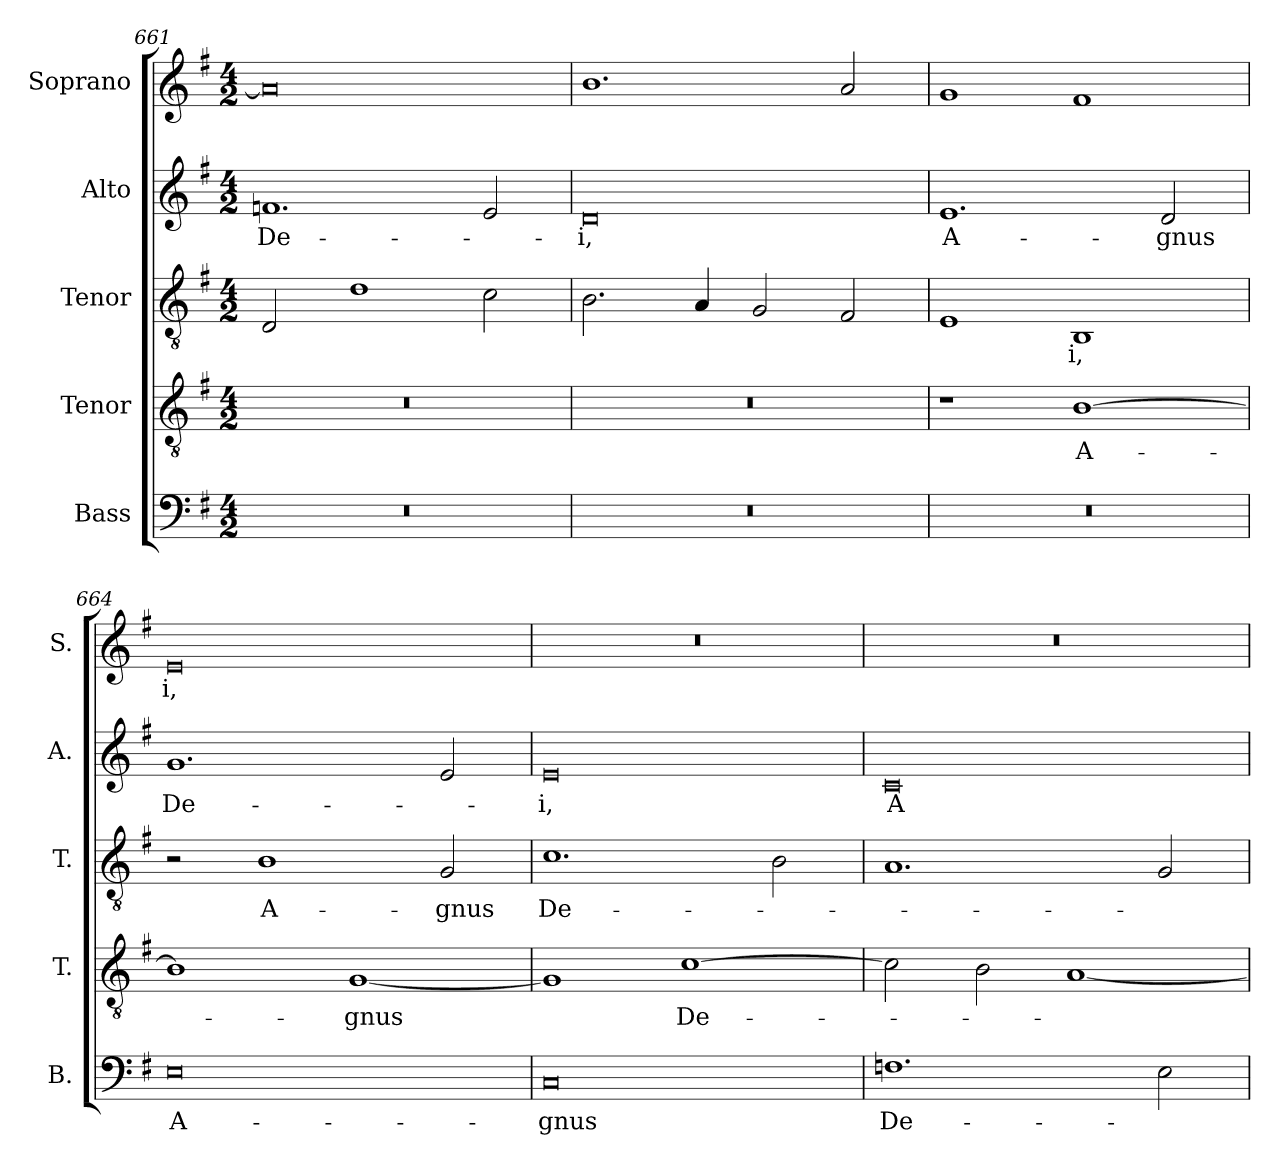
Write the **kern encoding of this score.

**kern	**text	**kern	**text	**kern	**text	**kern	**text	**kern	**text
*part5	*part5	*part4	*part4	*part3	*part3	*part2	*part2	*part1	*part1
*staff5	*staff5	*staff4	*staff4	*staff3	*staff3	*staff2	*staff2	*staff1	*staff1
*I"Bass	*	*I"Tenor	*	*I"Tenor	*	*I"Alto	*	*I"Soprano	*
*I'B.	*	*I'T.	*	*I'T.	*	*I'A.	*	*I'S.	*
*clefF4	*	*clefGv2	*	*clefGv2	*	*clefG2	*	*clefG2	*
*	*	*ITrd7c12	*	*ITrd7c12	*	*	*	*	*
*k[f#]	*	*k[f#]	*	*k[f#]	*	*k[f#]	*	*k[f#]	*
*G:	*	*G:	*	*G:	*	*G:	*	*G:	*
*M4/2	*	*M4/2	*	*M4/2	*	*M4/2	*	*M4/2	*
=661	=661	=661	=661	=661	=661	=661	=661	=661	=661
!LO:N:vis=1	!	!LO:N:vis=1	!	!	!	!	!	!	!
!	!	!	!	!	!	!	!LO:LY:b:color=#000000	!	!
0r	.	0r	.	2DDi/	.	1.fni	De-	0ai]	.
.	.	.	.	1Di	.	.	.	.	.
.	.	.	.	2Ci\	.	2ei/	.	.	.
=662	=662	=662	=662	=662	=662	=662	=662	=662	=662
!LO:N:vis=1	!	!LO:N:vis=1	!	!	!	!	!	!	!
!	!	!	!	!	!	!	!LO:LY:b:color=#000000	!	!
0r	.	0r	.	2.BBi\	.	0di	-i,	1.bi	.
.	.	.	.	4AAi/	.	.	.	.	.
.	.	.	.	2GGi/	.	.	.	.	.
.	.	.	.	2FF#i/	.	.	.	2ai/	.
=663	=663	=663	=663	=663	=663	=663	=663	=663	=663
!LO:N:vis=1	!	!	!	!	!	!	!	!	!
!	!	!	!	!	!	!	!LO:LY:b:color=#000000	!	!
0r	.	1r	.	1EEi	.	1.ei	A-	1gi	.
!	!	!	!LO:LY:b:color=#000000	!	!	!	!	!	!
!	!	!	!	!	!LO:LY:b:color=#000000	!	!	!	!
.	.	[1BBi	A-	1BBBi	-i,	.	.	1f#i	.
!	!	!	!	!	!	!	!LO:LY:b:color=#000000	!	!
.	.	.	.	.	.	2di/	-gnus	.	.
=664	=664	=664	=664	=664	=664	=664	=664	=664	=664
!	!LO:LY:b:color=#000000	!	!	!	!	!	!	!	!
!	!	!	!	!	!	!	!LO:LY:b:color=#000000	!	!
!	!	!	!	!	!	!	!	!	!LO:LY:b:color=#000000
0Ei	A-	1BBi]	.	2r	.	1.gi	De-	0ei	-i,
!	!	!	!	!	!LO:LY:b:color=#000000	!	!	!	!
.	.	.	.	1BBi	A-	.	.	.	.
!	!	!	!LO:LY:b:color=#000000	!	!	!	!	!	!
.	.	[1GGi	-gnus	.	.	.	.	.	.
!	!	!	!	!	!LO:LY:b:color=#000000	!	!	!	!
.	.	.	.	2GGi/	-gnus	2ei/	.	.	.
=665	=665	=665	=665	=665	=665	=665	=665	=665	=665
!	!LO:LY:b:color=#000000	!	!	!	!	!	!	!	!
!	!	!	!	!	!LO:LY:b:color=#000000	!	!	!	!
!	!	!	!	!	!	!	!LO:LY:b:color=#000000	!LO:N:vis=1	!
0Ci	-gnus	1GGi]	.	1.Ci	De-	0ei	-i,	0r	.
!	!	!	!LO:LY:b:color=#000000	!	!	!	!	!	!
.	.	[1Ci	De-	.	.	.	.	.	.
.	.	.	.	2BBi\	.	.	.	.	.
!!LO:LB:g=z
=666	=666	=666	=666	=666	=666	=666	=666	=666	=666
!	!LO:LY:b:color=#000000	!	!	!	!	!	!	!	!
!	!	!	!	!	!	!	!LO:LY:b:color=#000000	!LO:N:vis=1	!
1.Fni	De-	2Ci\]	.	1.AAi	.	0ci	A-	0r	.
.	.	2BBi\	.	.	.	.	.	.	.
.	.	[1AAi	.	.	.	.	.	.	.
2Ei\	.	.	.	2GGi/	.	.	.	.	.
=	=	=	=	=	=	=	=	=	=
*-	*-	*-	*-	*-	*-	*-	*-	*-	*-
